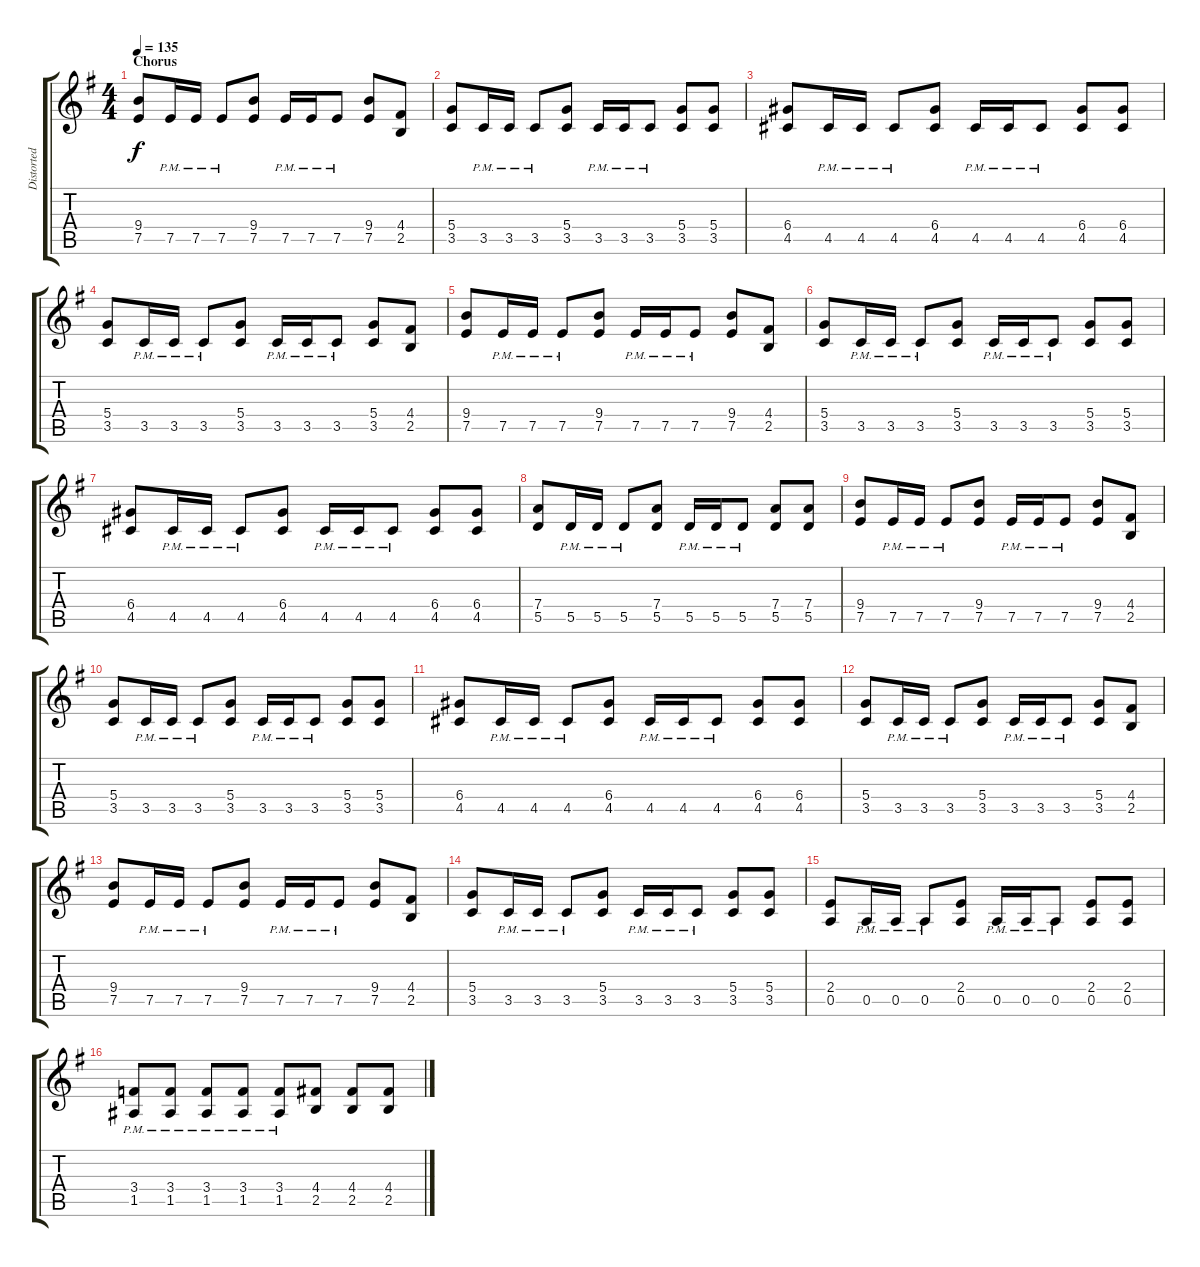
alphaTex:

\track ("Distorted Rhythm Guitar (L)" "Distorted ") {instrument distortionguitar}
\staff {score tabs}
\tuning (E4 B3 G3 D3 A2 E2) {hide}
\ts (4 4)
\section ("" "Chorus")
\tempo 135
\clef g2
\ks eminor
(9.4 7.5).8{dy f} 7.5{pm}.16 7.5{pm}.16 7.5{pm}.8 (9.4 7.5).8 7.5{pm}.16 7.5{pm}.16 7.5{pm}.8 (9.4 7.5).8 (4.4 2.5).8 |
(5.4 3.5).8 3.5{pm}.16 3.5{pm}.16 3.5{pm}.8 (5.4 3.5).8 3.5{pm}.16 3.5{pm}.16 3.5{pm}.8 (5.4 3.5).8 (5.4 3.5).8 |
(6.4 4.5).8 4.5{pm}.16 4.5{pm}.16 4.5{pm}.8 (6.4 4.5).8 4.5{pm}.16 4.5{pm}.16 4.5{pm}.8 (6.4 4.5).8 (6.4 4.5).8 |
(5.4 3.5).8 3.5{pm}.16 3.5{pm}.16 3.5{pm}.8 (5.4 3.5).8 3.5{pm}.16 3.5{pm}.16 3.5{pm}.8 (5.4 3.5).8 (4.4 2.5).8 |
(9.4 7.5).8 7.5{pm}.16 7.5{pm}.16 7.5{pm}.8 (9.4 7.5).8 7.5{pm}.16 7.5{pm}.16 7.5{pm}.8 (9.4 7.5).8 (4.4 2.5).8 |
(5.4 3.5).8 3.5{pm}.16 3.5{pm}.16 3.5{pm}.8 (5.4 3.5).8 3.5{pm}.16 3.5{pm}.16 3.5{pm}.8 (5.4 3.5).8 (5.4 3.5).8 |
(6.4 4.5).8 4.5{pm}.16 4.5{pm}.16 4.5{pm}.8 (6.4 4.5).8 4.5{pm}.16 4.5{pm}.16 4.5{pm}.8 (6.4 4.5).8 (6.4 4.5).8 |
(7.4 5.5).8 5.5{pm}.16 5.5{pm}.16 5.5{pm}.8 (7.4 5.5).8 5.5{pm}.16 5.5{pm}.16 5.5{pm}.8 (7.4 5.5).8 (7.4 5.5).8 |
(9.4 7.5).8 7.5{pm}.16 7.5{pm}.16 7.5{pm}.8 (9.4 7.5).8 7.5{pm}.16 7.5{pm}.16 7.5{pm}.8 (9.4 7.5).8 (4.4 2.5).8 |
(5.4 3.5).8 3.5{pm}.16 3.5{pm}.16 3.5{pm}.8 (5.4 3.5).8 3.5{pm}.16 3.5{pm}.16 3.5{pm}.8 (5.4 3.5).8 (5.4 3.5).8 |
(6.4 4.5).8 4.5{pm}.16 4.5{pm}.16 4.5{pm}.8 (6.4 4.5).8 4.5{pm}.16 4.5{pm}.16 4.5{pm}.8 (6.4 4.5).8 (6.4 4.5).8 |
(5.4 3.5).8 3.5{pm}.16 3.5{pm}.16 3.5{pm}.8 (5.4 3.5).8 3.5{pm}.16 3.5{pm}.16 3.5{pm}.8 (5.4 3.5).8 (4.4 2.5).8 |
(9.4 7.5).8 7.5{pm}.16 7.5{pm}.16 7.5{pm}.8 (9.4 7.5).8 7.5{pm}.16 7.5{pm}.16 7.5{pm}.8 (9.4 7.5).8 (4.4 2.5).8 |
(5.4 3.5).8 3.5{pm}.16 3.5{pm}.16 3.5{pm}.8 (5.4 3.5).8 3.5{pm}.16 3.5{pm}.16 3.5{pm}.8 (5.4 3.5).8 (5.4 3.5).8 |
(2.4 0.5).8 0.5{pm}.16 0.5{pm}.16 0.5{pm}.8 (2.4 0.5).8 0.5{pm}.16 0.5{pm}.16 0.5{pm}.8 (2.4 0.5).8 (2.4 0.5).8 |
(3.4{pm} 1.5{pm}).8 (3.4{pm} 1.5{pm}).8 (3.4{pm} 1.5{pm}).8 (3.4{pm} 1.5{pm}).8 (3.4{pm} 1.5{pm}).8 (4.4 2.5).8 (4.4 2.5).8 (4.4 2.5).8
